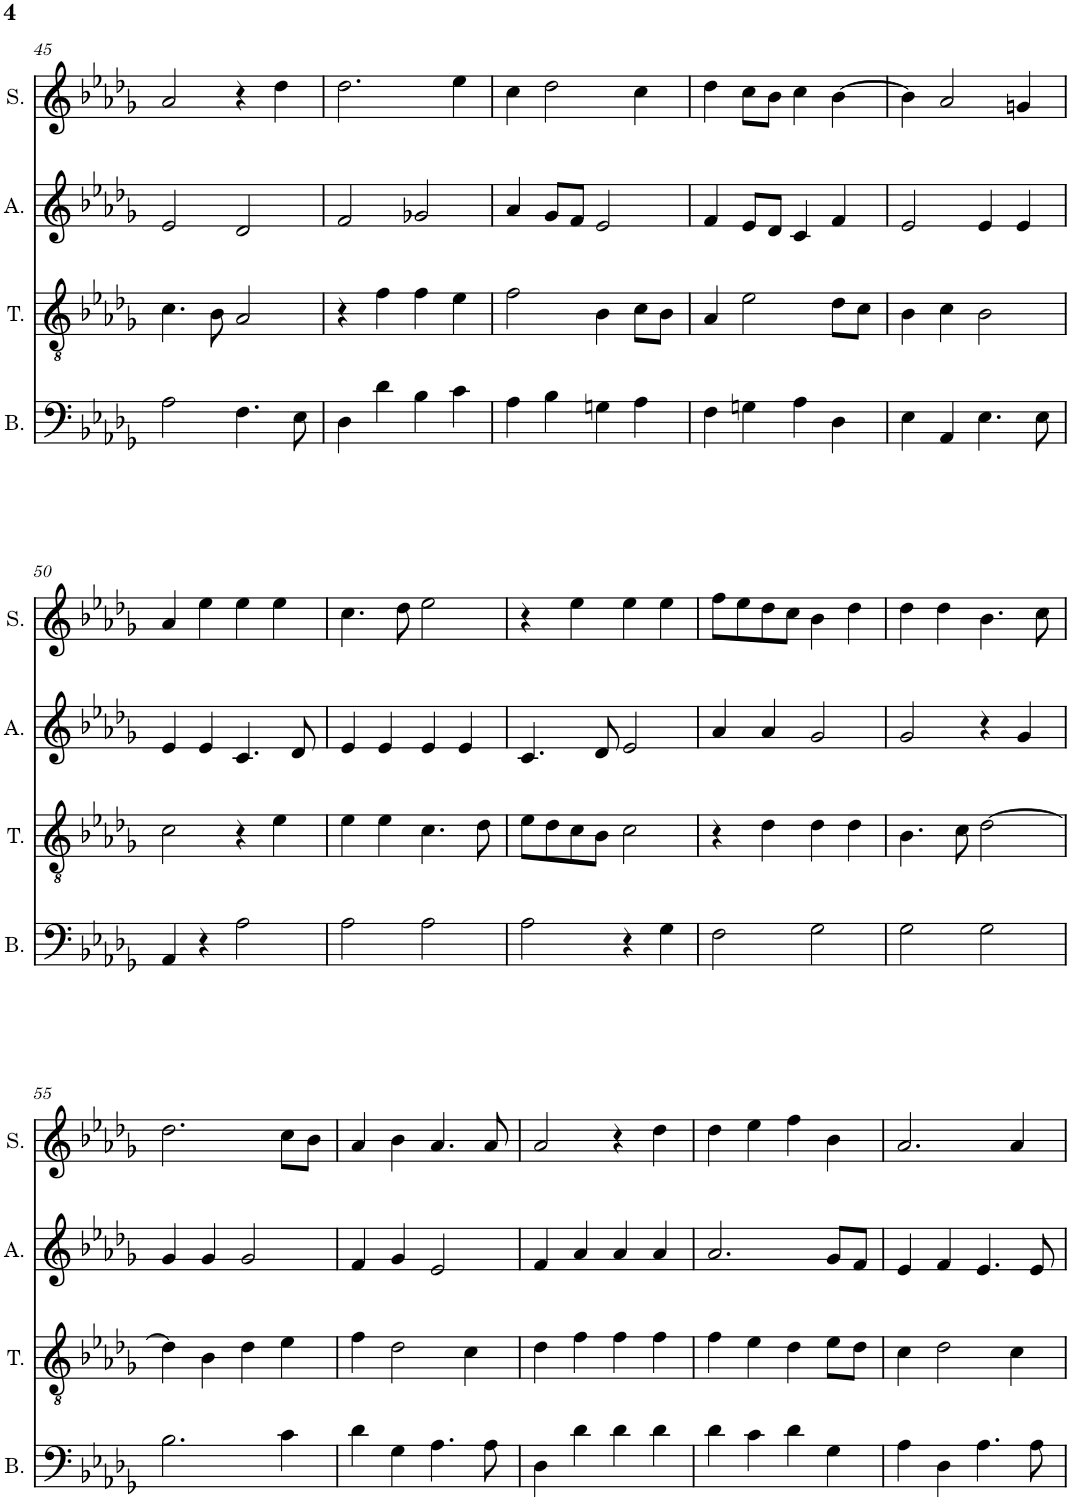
**kern	**kern	**kern	**kern
*part4	*part3	*part2	*part1
*staff4	*staff3	*staff2	*staff1
*I"Bass	*I"Tenor	*I"Alto	*I"Soprano
*I'B.	*I'T.	*I'A.	*I'S.
!!LO:PB:g=z
*clefF4	*clefGv2	*clefG2	*clefG2
*k[b-e-a-d-g-]	*k[b-e-a-d-g-]	*k[b-e-a-d-g-]	*k[b-e-a-d-g-]
*M4/4	*M4/4	*M4/4	*M4/4
=45	=45	=45	=45
2A-\	4.c\	2e-/	2a-/
.	8B-\	.	.
4.F\	2A-/	2d-/	4r
.	.	.	4dd-\
8E-\	.	.	.
=46	=46	=46	=46
4D-\	4r	2f/	2.dd-\
4d-\	4f\	.	.
4B-\	4f\	2g-X/	.
4c\	4e-\	.	4ee-\
=47	=47	=47	=47
4A-\	2f\	4a-/	4cc\
4B-\	.	8g-/L	2dd-\
.	.	8f/J	.
4Gn\	4B-\	2e-/	.
4A-\	8c\L	.	4cc\
.	8B-\J	.	.
=48	=48	=48	=48
4F\	4A-/	4f/	4dd-\
4Gn\	2e-\	8e-/L	8cc\L
.	.	8d-/J	8b-\J
4A-\	.	4c/	4cc\
4D-\	8d-\L	4f/	[4b-\
.	8c\J	.	.
=49	=49	=49	=49
4E-\	4B-\	2e-/	4b-\]
4AA-/	4c\	.	2a-/
4.E-\	2B-\	4e-/	.
.	.	4e-/	4gn/
8E-\	.	.	.
!!LO:LB:g=z
=50	=50	=50	=50
4AA-/	2c\	4e-/	4a-/
4r	.	4e-/	4ee-\
2A-\	4r	4.c/	4ee-\
.	4e-\	.	4ee-\
.	.	8d-/	.
=51	=51	=51	=51
2A-\	4e-\	4e-/	4.cc\
.	4e-\	4e-/	.
.	.	.	8dd-\
2A-\	4.c\	4e-/	2ee-\
.	.	4e-/	.
.	8d-\	.	.
=52	=52	=52	=52
2A-\	8e-\L	4.c/	4r
.	8d-\	.	.
.	8c\	.	4ee-\
.	8B-\J	8d-/	.
4r	2c\	2e-/	4ee-\
4G-\	.	.	4ee-\
=53	=53	=53	=53
2F\	4r	4a-/	8ff\L
.	.	.	8ee-\
.	4d-\	4a-/	8dd-\
.	.	.	8cc\J
2G-\	4d-\	2g-/	4b-\
.	4d-\	.	4dd-\
=54	=54	=54	=54
2G-\	4.B-\	2g-/	4dd-\
.	.	.	4dd-\
.	8c\	.	.
2G-\	[2d-\	4r	4.b-\
.	.	4g-/	.
.	.	.	8cc\
!!LO:LB:g=z
=55	=55	=55	=55
2.B-\	4d-\]	4g-/	2.dd-\
.	4B-\	4g-/	.
.	4d-\	2g-/	.
4c\	4e-\	.	8cc\L
.	.	.	8b-\J
=56	=56	=56	=56
4d-\	4f\	4f/	4a-/
4G-\	2d-\	4g-/	4b-\
4.A-\	.	2e-/	4.a-/
.	4c\	.	.
8A-\	.	.	8a-/
=57	=57	=57	=57
4D-\	4d-\	4f/	2a-/
4d-\	4f\	4a-/	.
4d-\	4f\	4a-/	4r
4d-\	4f\	4a-/	4dd-\
=58	=58	=58	=58
4d-\	4f\	2.a-/	4dd-\
4c\	4e-\	.	4ee-\
4d-\	4d-\	.	4ff\
4G-\	8e-\L	8g-/L	4b-\
.	8d-\J	8f/J	.
=59	=59	=59	=59
4A-\	4c\	4e-/	2.a-/
4D-\	2d-\	4f/	.
4.A-\	.	4.e-/	.
.	4c\	.	4a-/
8A-\	.	8e-/	.
=	=	=	=
*-	*-	*-	*-
